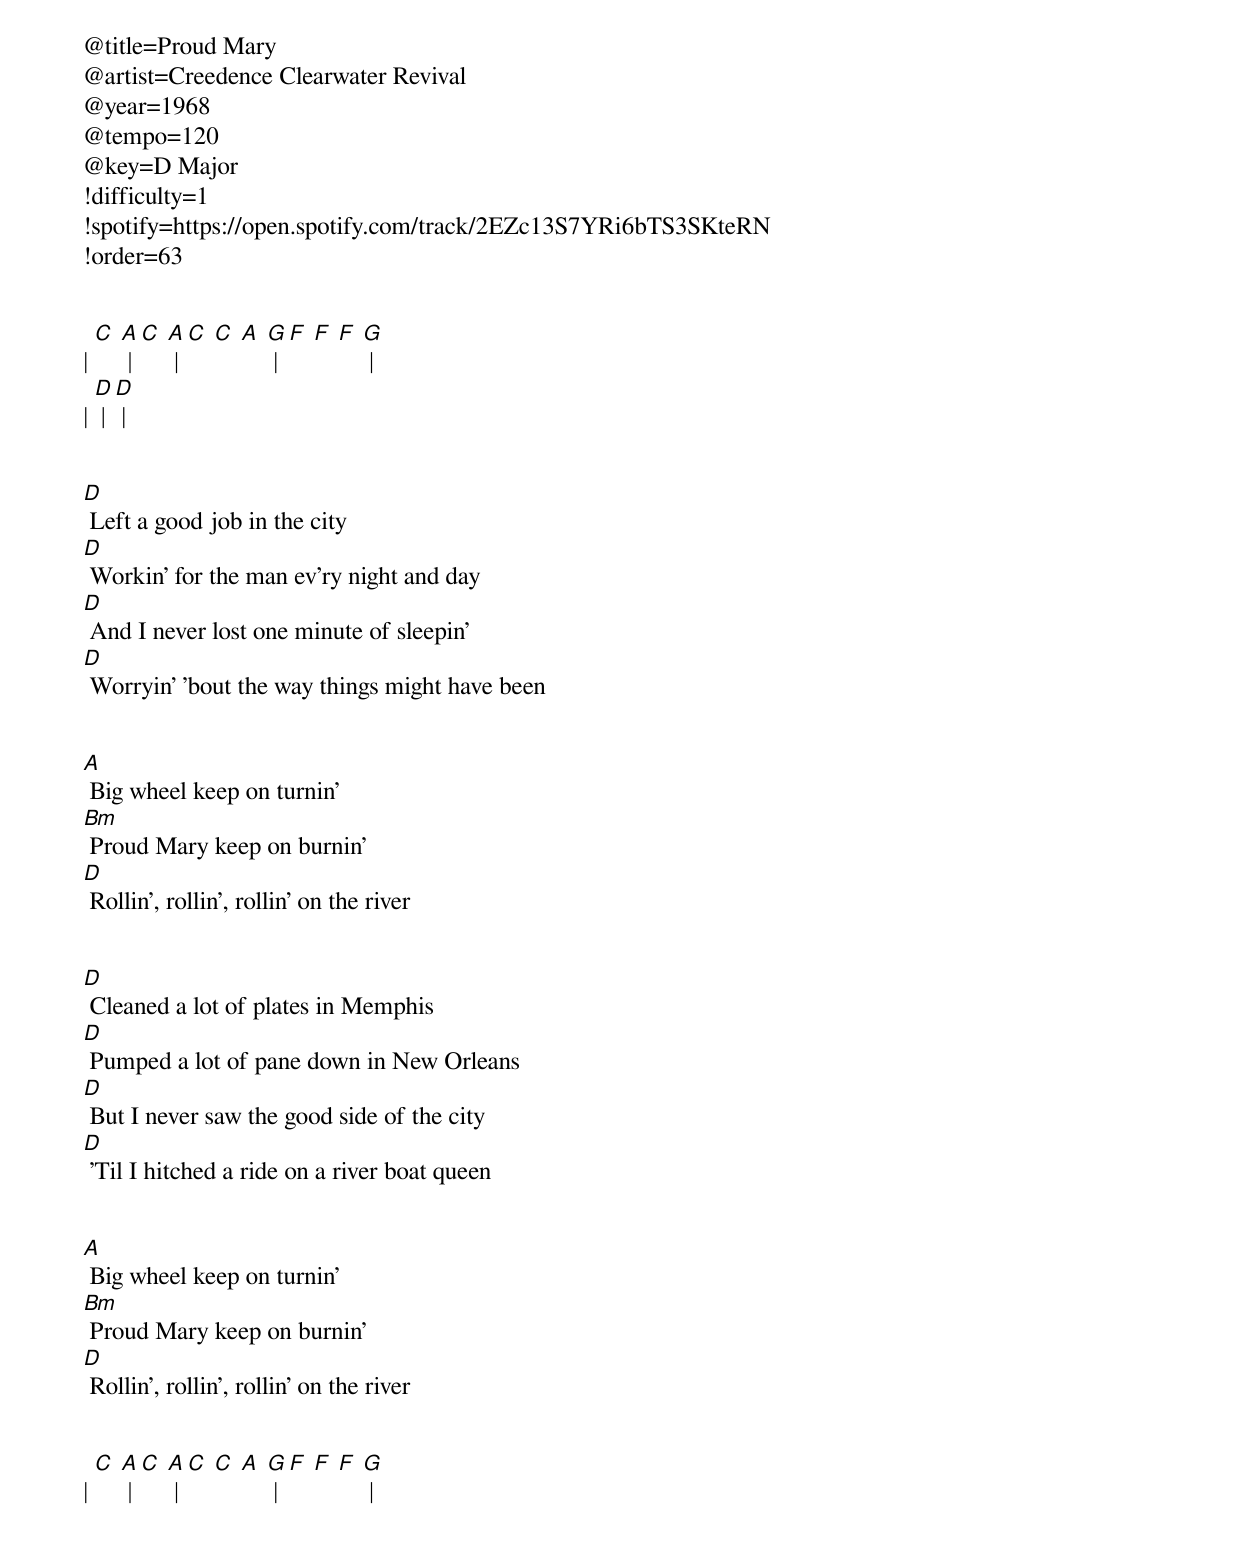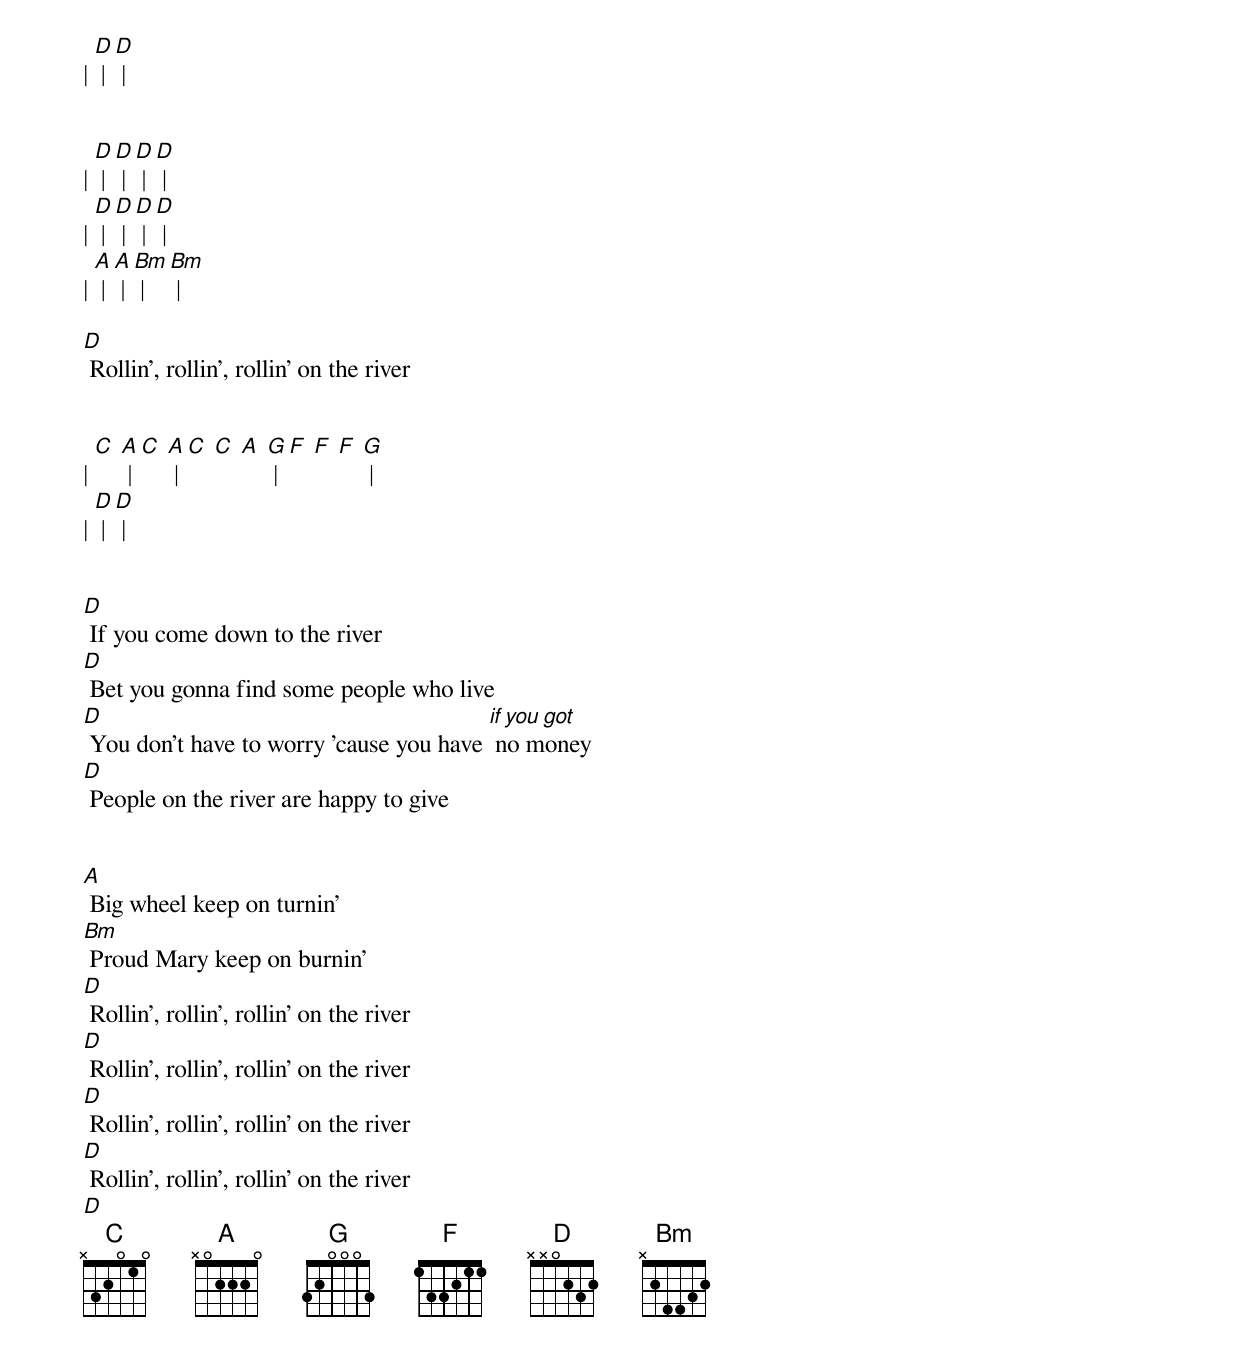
@title=Proud Mary
@artist=Creedence Clearwater Revival
@year=1968
@tempo=120
@key=D Major
!difficulty=1
!spotify=https://open.spotify.com/track/2EZc13S7YRi6bTS3SKteRN
!order=63


| [C] [A] | [C] [A] | [C] [C] [A] [G] | [F] [F] [F] [G] |
| [D] | [D] |


[D] Left a good job in the city
[D] Workin' for the man ev'ry night and day
[D] And I never lost one minute of sleepin'
[D] Worryin' 'bout the way things might have been


[A] Big wheel keep on turnin'
[Bm] Proud Mary keep on burnin'
[D] Rollin', rollin', rollin' on the river


[D] Cleaned a lot of plates in Memphis
[D] Pumped a lot of pane down in New Orleans
[D] But I never saw the good side of the city
[D] 'Til I hitched a ride on a river boat queen


[A] Big wheel keep on turnin'
[Bm] Proud Mary keep on burnin'
[D] Rollin', rollin', rollin' on the river


| [C] [A] | [C] [A] | [C] [C] [A] [G] | [F] [F] [F] [G] |
| [D] | [D] |


| [D] | [D] | [D] | [D] |
| [D] | [D] | [D] | [D] |
| [A] | [A] | [Bm] | [Bm] |

[D] Rollin', rollin', rollin' on the river


| [C] [A] | [C] [A] | [C] [C] [A] [G] | [F] [F] [F] [G] |
| [D] | [D] |


[D] If you come down to the river
[D] Bet you gonna find some people who live
[D] You don't have to worry 'cause you have [if you got] no money
[D] People on the river are happy to give


[A] Big wheel keep on turnin'
[Bm] Proud Mary keep on burnin'
[D] Rollin', rollin', rollin' on the river
[D] Rollin', rollin', rollin' on the river
[D] Rollin', rollin', rollin' on the river
[D] Rollin', rollin', rollin' on the river
[D]
